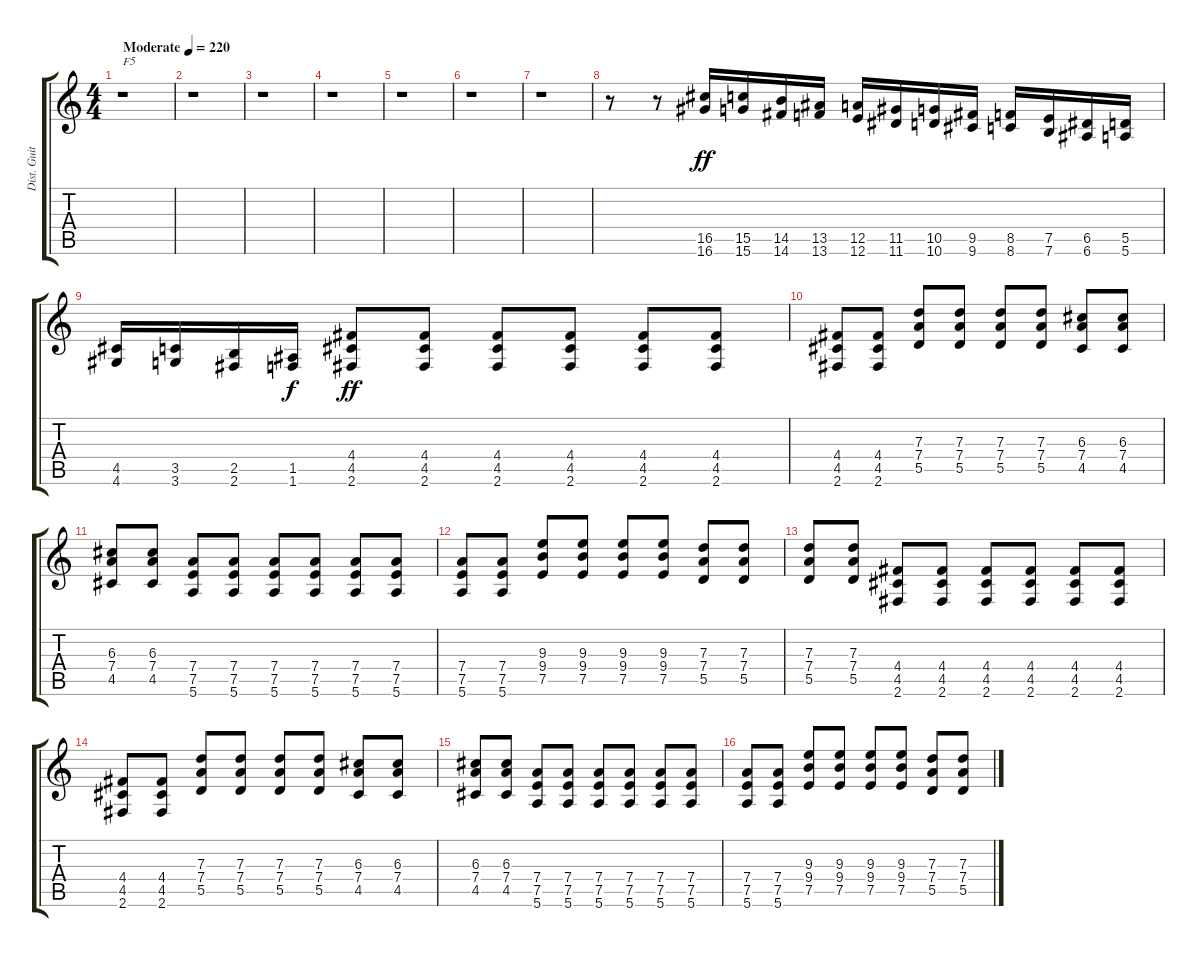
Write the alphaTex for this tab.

\track ("Dist. Guitar 2" "Dist. Guit") {instrument overdrivenguitar}
\staff {score tabs}
\tuning (E4 B3 G3 D3 A2 E2) {hide}
\ts (4 4)
\tempo (220 "Moderate")
\clef g2
\ks c
r.1{txt "F5" dy ff instrument overdrivenguitar} |
r.1 |
r.1 |
r.1 |
r.1 |
r.1 |
r.1 |
r.8 r.8 (16.5 16.6).16 (15.5 15.6).16 (14.5 14.6).16 (13.5 13.6).16 (12.5 12.6).16 (11.5 11.6).16 (10.5 10.6).16 (9.5 9.6).16 (8.5 8.6).16 (7.5 7.6).16 (6.5 6.6).16 (5.5 5.6).16 |
(4.5 4.6).16 (3.5 3.6).16 (2.5 2.6).16 (1.5 1.6).16{dy f} (4.4 4.5 2.6).8{dy ff} (4.4 4.5 2.6).8 (4.4 4.5 2.6).8 (4.4 4.5 2.6).8 (4.4 4.5 2.6).8 (4.4 4.5 2.6).8 |
(4.4 4.5 2.6).8 (4.4 4.5 2.6).8 (7.3 7.4 5.5).8 (7.3 7.4 5.5).8 (7.3 7.4 5.5).8 (7.3 7.4 5.5).8 (6.3 7.4 4.5).8 (6.3 7.4 4.5).8 |
(6.3 7.4 4.5).8 (6.3 7.4 4.5).8 (7.4 7.5 5.6).8 (7.4 7.5 5.6).8 (7.4 7.5 5.6).8 (7.4 7.5 5.6).8 (7.4 7.5 5.6).8 (7.4 7.5 5.6).8 |
(7.4 7.5 5.6).8 (7.4 7.5 5.6).8 (9.3 9.4 7.5).8 (9.3 9.4 7.5).8 (9.3 9.4 7.5).8 (9.3 9.4 7.5).8 (7.3 7.4 5.5).8 (7.3 7.4 5.5).8 |
(7.3 7.4 5.5).8 (7.3 7.4 5.5).8 (4.4 4.5 2.6).8 (4.4 4.5 2.6).8 (4.4 4.5 2.6).8 (4.4 4.5 2.6).8 (4.4 4.5 2.6).8 (4.4 4.5 2.6).8 |
(4.4 4.5 2.6).8 (4.4 4.5 2.6).8 (7.3 7.4 5.5).8 (7.3 7.4 5.5).8 (7.3 7.4 5.5).8 (7.3 7.4 5.5).8 (6.3 7.4 4.5).8 (6.3 7.4 4.5).8 |
(6.3 7.4 4.5).8 (6.3 7.4 4.5).8 (7.4 7.5 5.6).8 (7.4 7.5 5.6).8 (7.4 7.5 5.6).8 (7.4 7.5 5.6).8 (7.4 7.5 5.6).8 (7.4 7.5 5.6).8 |
(7.4 7.5 5.6).8 (7.4 7.5 5.6).8 (9.3 9.4 7.5).8 (9.3 9.4 7.5).8 (9.3 9.4 7.5).8 (9.3 9.4 7.5).8 (7.3 7.4 5.5).8 (7.3 7.4 5.5).8
